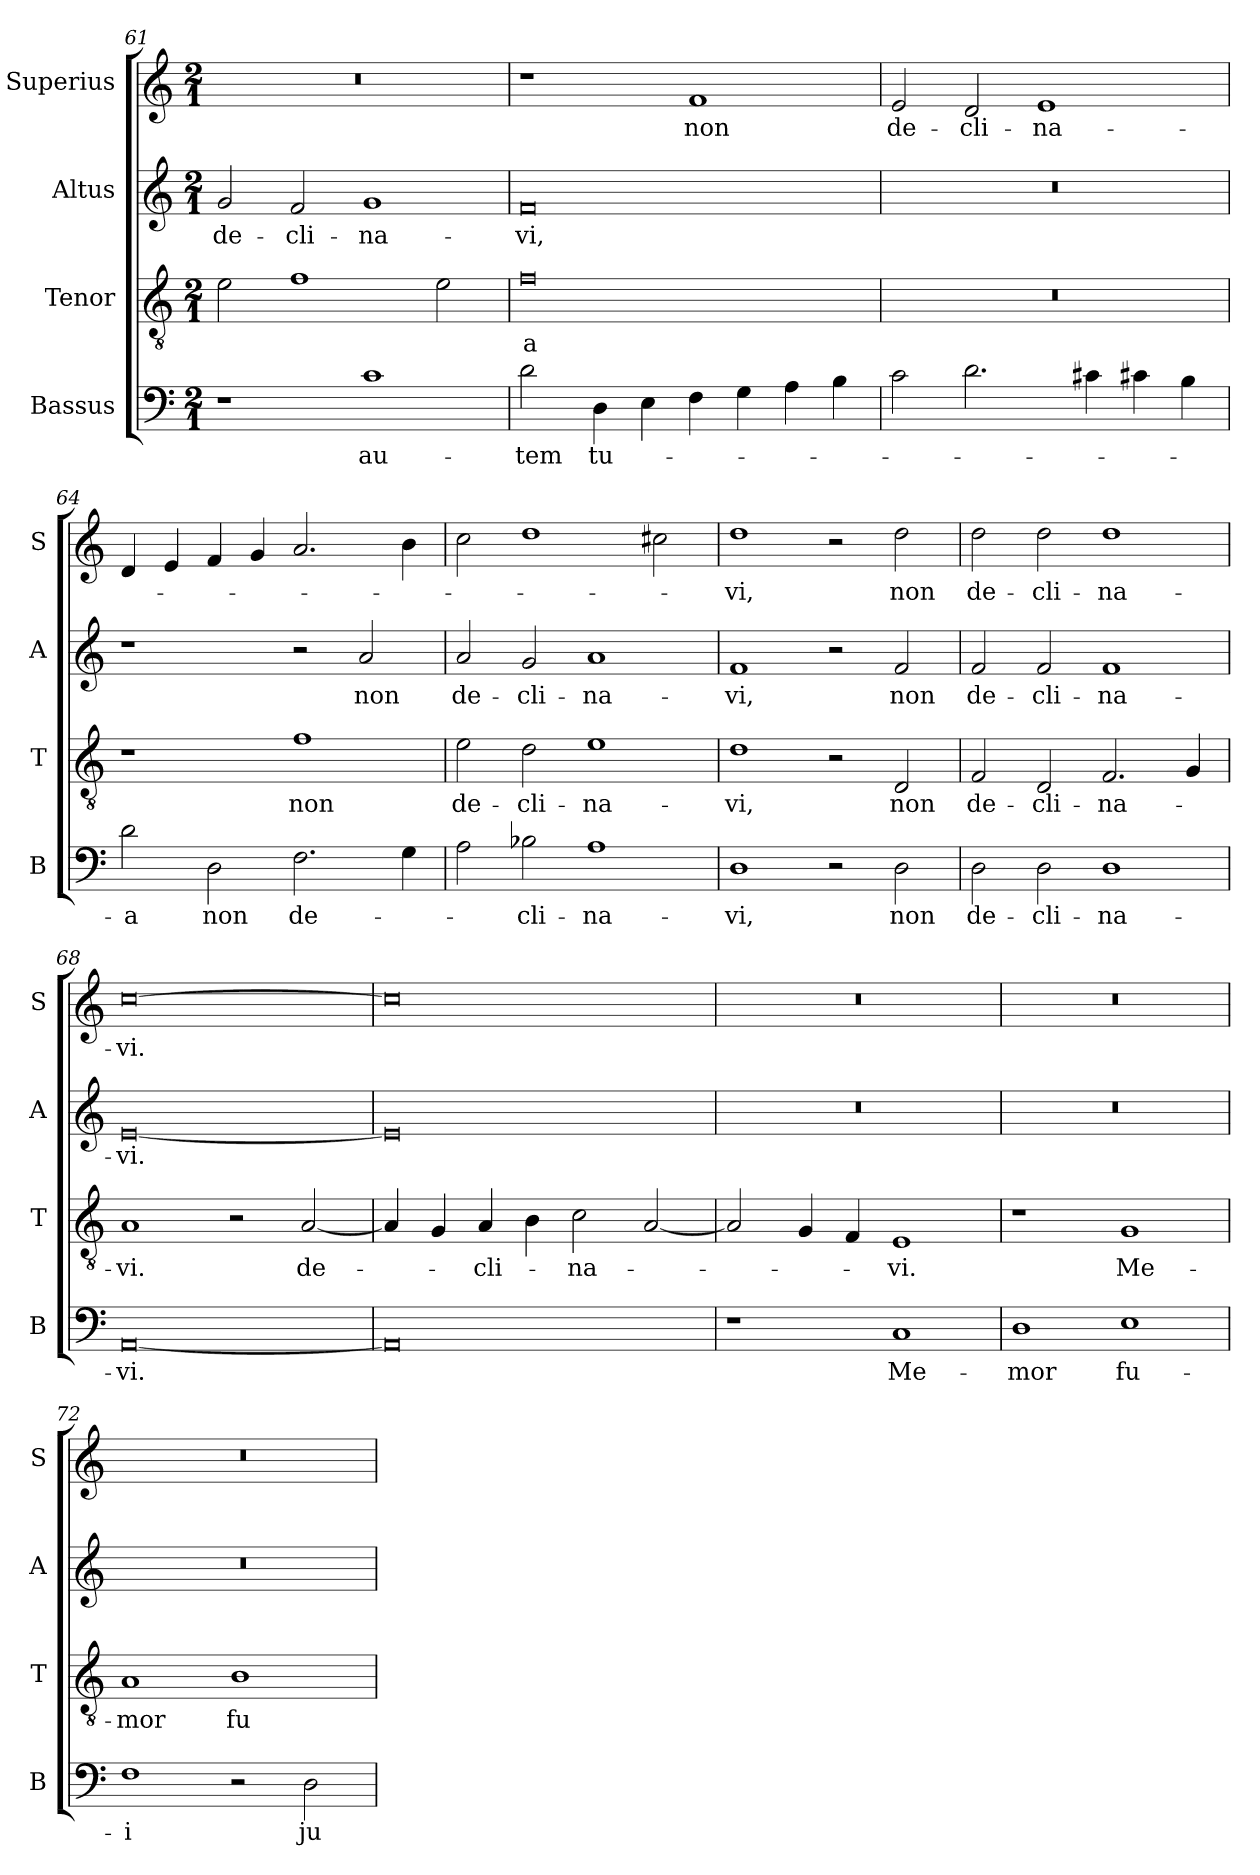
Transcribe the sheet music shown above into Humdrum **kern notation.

**kern	**text	**kern	**text	**kern	**text	**kern	**text
*part4	*part4	*part3	*part3	*part2	*part2	*part1	*part1
*staff4	*staff4	*staff3	*staff3	*staff2	*staff2	*staff1	*staff1
*I"Bassus	*	*I"Tenor	*	*I"Altus	*	*I"Superius	*
*I'B	*	*I'T	*	*I'A	*	*I'S	*
*clefF4	*	*clefGv2	*	*clefG2	*	*clefG2	*
*k[]	*	*k[]	*	*k[]	*	*k[]	*
*M2/1	*	*M2/1	*	*M2/1	*	*M2/1	*
=61	=61	=61	=61	=61	=61	=61	=61
1r	.	2e\	.	2g/	de-	0r	.
.	.	1f	.	2f/	-cli-	.	.
1c	au-	.	.	1g	-na-	.	.
.	.	2e\	.	.	.	.	.
=62	=62	=62	=62	=62	=62	=62	=62
2d\	-tem	0f	-a	0f	-vi,	1r	.
4D\	tu-	.	.	.	.	.	.
4E\	.	.	.	.	.	.	.
4F\	.	.	.	.	.	1f	non
4G\	.	.	.	.	.	.	.
4A\	.	.	.	.	.	.	.
4B\	.	.	.	.	.	.	.
=63	=63	=63	=63	=63	=63	=63	=63
2c\	.	0r	.	0r	.	2e/	de-
2.d\	.	.	.	.	.	2d/	-cli-
.	.	.	.	.	.	1e	-na-
4c#X\	.	.	.	.	.	.	.
4c#X\	.	.	.	.	.	.	.
4B\	.	.	.	.	.	.	.
=64	=64	=64	=64	=64	=64	=64	=64
2d\	-a	1r	.	1r	.	4d/	.
.	.	.	.	.	.	4e/	.
2D\	non	.	.	.	.	4f/	.
.	.	.	.	.	.	4g/	.
2.F\	de-	1f	non	2r	.	2.a/	.
.	.	.	.	2a/	non	.	.
4G\	.	.	.	.	.	4b\	.
=65	=65	=65	=65	=65	=65	=65	=65
2A\	.	2e\	de-	2a/	de-	2cc\	.
2B-X\	-cli-	2d\	-cli-	2g/	-cli-	1dd	.
1A	-na-	1e	-na-	1a	-na-	.	.
.	.	.	.	.	.	2cc#X\	.
=66	=66	=66	=66	=66	=66	=66	=66
1D	-vi,	1d	-vi,	1f	-vi,	1dd	-vi,
2r	.	2r	.	2r	.	2r	.
2D\	non	2D/	non	2f/	non	2dd\	non
=67	=67	=67	=67	=67	=67	=67	=67
2D\	de-	2F/	de-	2f/	de-	2dd\	de-
2D\	-cli-	2D/	-cli-	2f/	-cli-	2dd\	-cli-
1D	-na-	2.F/	-na-	1f	-na-	1dd	-na-
.	.	4G/	.	.	.	.	.
=68	=68	=68	=68	=68	=68	=68	=68
[0AA	-vi.	1A	-vi.	[0e	-vi.	[0cc	-vi.
.	.	2r	.	.	.	.	.
.	.	[2A/	de-	.	.	.	.
=69	=69	=69	=69	=69	=69	=69	=69
0AA]	.	4A/]	.	0e]	.	0cc]	.
.	.	4G/	.	.	.	.	.
.	.	4A/	-cli-	.	.	.	.
.	.	4B\	.	.	.	.	.
.	.	2c\	-na-	.	.	.	.
.	.	[2A/	.	.	.	.	.
=70	=70	=70	=70	=70	=70	=70	=70
1r	.	2A/]	.	0r	.	0r	.
.	.	4G/	.	.	.	.	.
.	.	4F/	.	.	.	.	.
1C	Me-	1E	-vi.	.	.	.	.
=71	=71	=71	=71	=71	=71	=71	=71
1D	-mor	1r	.	0r	.	0r	.
1E	fu-	1G	Me-	.	.	.	.
=72	=72	=72	=72	=72	=72	=72	=72
1F	-i	1A	-mor	0r	.	0r	.
2r	.	1B	fu-	.	.	.	.
2D\	ju-	.	.	.	.	.	.
=	=	=	=	=	=	=	=
*-	*-	*-	*-	*-	*-	*-	*-
